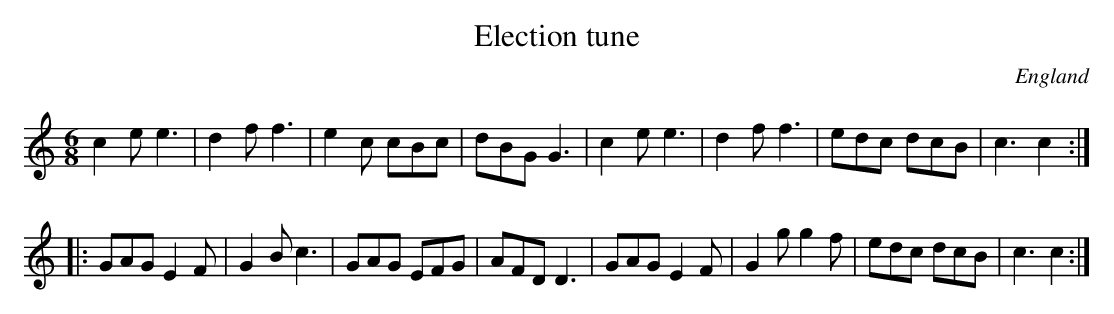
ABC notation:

X:1
T:Election tune
L:1/8
M:6/8
O:England
K:C major
c2e e3 | d2f f3 | e2c cBc | dBG G3 | \
c2e e3 | d2f f3 | edc dcB | c3 c2 ::
GAG E2F | G2B c3 | GAG EFG | AFD D3 | \
GAG E2F | G2g g2f | edc dcB | c3 c2:|
